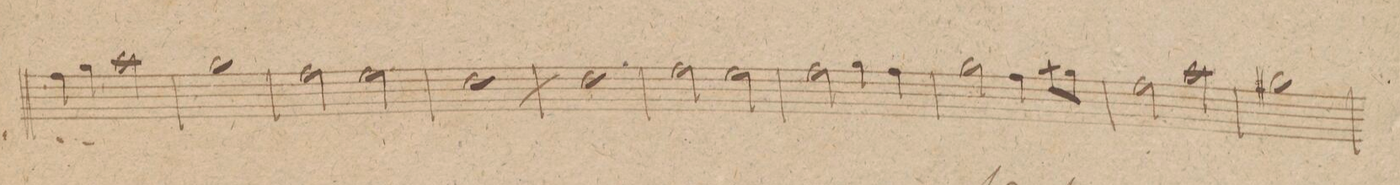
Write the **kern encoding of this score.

**kern	**dynam
*I"Flauto. 2do	*
*clefG2	*
*k[]	*
*met(c|)	*
*M2/2	*
4ff\	.
4gg\	.
2aa\	.
=44	=44
1gg	.
=45	=45
2ff\	.
2ee\	.
=46	=46
[1dd	.
=47	=47
1dd]	.
=48	=48
2ff\	.
2ee\	.
=49	=49
2ff\	.
4gg\	.
4ff\	.
=50	=50
2gg\	.
4ff\	.
8aa\L	.
8gg\J	.
=51	=51
2ff\	.
2aa\	.
=52	=52
1gg#X	.
=53	=53
*-	*-
